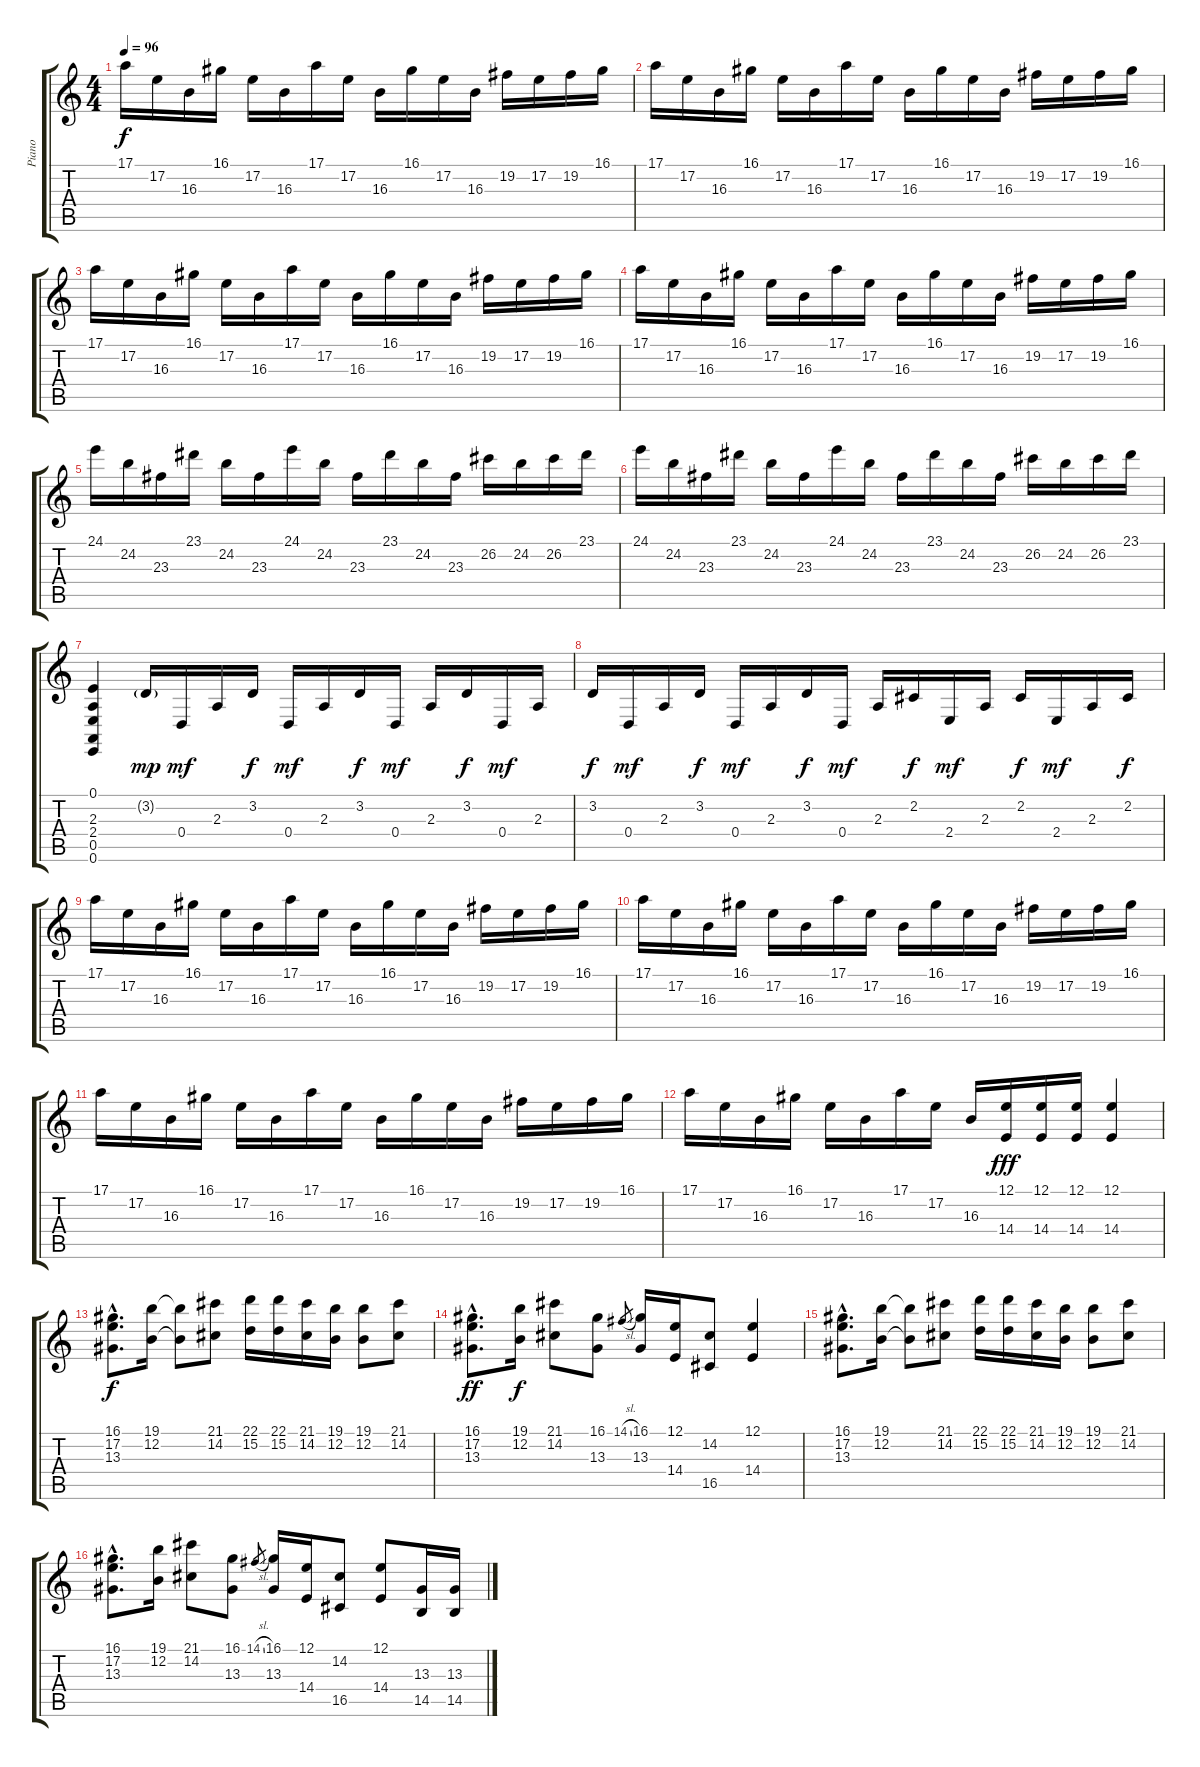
\track ("Piano" "Piano") {instrument acousticgrandpiano}
\staff {score tabs}
\tuning (E4 B3 G3 D3 A2 E2) {hide}
\ts (4 4)
\tempo 96
\clef g2
\ks c
17.1.16{dy f} 17.2.16 16.3.16 16.1.16 17.2.16 16.3.16 17.1.16 17.2.16 16.3.16 16.1.16 17.2.16 16.3.16 19.2.16 17.2.16 19.2.16 16.1.16 |
17.1.16 17.2.16 16.3.16 16.1.16 17.2.16 16.3.16 17.1.16 17.2.16 16.3.16 16.1.16 17.2.16 16.3.16 19.2.16 17.2.16 19.2.16 16.1.16 |
17.1.16 17.2.16 16.3.16 16.1.16 17.2.16 16.3.16 17.1.16 17.2.16 16.3.16 16.1.16 17.2.16 16.3.16 19.2.16 17.2.16 19.2.16 16.1.16 |
17.1.16 17.2.16 16.3.16 16.1.16 17.2.16 16.3.16 17.1.16 17.2.16 16.3.16 16.1.16 17.2.16 16.3.16 19.2.16 17.2.16 19.2.16 16.1.16 |
24.1.16 24.2.16 23.3.16 23.1.16 24.2.16 23.3.16 24.1.16 24.2.16 23.3.16 23.1.16 24.2.16 23.3.16 26.2.16 24.2.16 26.2.16 23.1.16 |
24.1.16 24.2.16 23.3.16 23.1.16 24.2.16 23.3.16 24.1.16 24.2.16 23.3.16 23.1.16 24.2.16 23.3.16 26.2.16 24.2.16 26.2.16 23.1.16 |
(0.1 2.3 2.4 0.5 0.6).4 3.2{g}.16{dy mp} 0.4.16{dy mf} 2.3.16 3.2.16{dy f} 0.4.16{dy mf} 2.3.16 3.2.16{dy f} 0.4.16{dy mf} 2.3.16 3.2.16{dy f} 0.4.16{dy mf} 2.3.16 |
3.2.16{dy f} 0.4.16{dy mf} 2.3.16 3.2.16{dy f} 0.4.16{dy mf} 2.3.16 3.2.16{dy f} 0.4.16{dy mf} 2.3.16 2.2.16{dy f} 2.4.16{dy mf} 2.3.16 2.2.16{dy f} 2.4.16{dy mf} 2.3.16 2.2.16{dy f} |
17.1.16 17.2.16 16.3.16 16.1.16 17.2.16 16.3.16 17.1.16 17.2.16 16.3.16 16.1.16 17.2.16 16.3.16 19.2.16 17.2.16 19.2.16 16.1.16 |
17.1.16 17.2.16 16.3.16 16.1.16 17.2.16 16.3.16 17.1.16 17.2.16 16.3.16 16.1.16 17.2.16 16.3.16 19.2.16 17.2.16 19.2.16 16.1.16 |
17.1.16 17.2.16 16.3.16 16.1.16 17.2.16 16.3.16 17.1.16 17.2.16 16.3.16 16.1.16 17.2.16 16.3.16 19.2.16 17.2.16 19.2.16 16.1.16 |
17.1.16 17.2.16 16.3.16 16.1.16 17.2.16 16.3.16 17.1.16 17.2.16 16.3.16 (12.1 14.4).16{dy fff} (12.1 14.4).16 (12.1 14.4).16 (12.1 14.4).4 |
(16.1 17.2{hac} 13.3{hac}).8{d dy f volume 16} (19.1 12.2).16 (19.1{t} 12.2{t}).8 (21.1 14.2).8 (22.1 15.2).16 (22.1 15.2).16 (21.1 14.2).16 (19.1 12.2).16 (19.1 12.2).8 (21.1 14.2).8 |
(16.1 17.2{hac} 13.3{hac}).8{d dy ff} (19.1 12.2).16{dy f} (21.1 14.2).8 (16.1 13.3).8 14.1{sl}.8{gr} (16.1 13.3).16 (12.1 14.4).16 (14.2 16.5).8 (12.1 14.4).4 |
(16.1 17.2{hac} 13.3{hac}).8{d} (19.1 12.2).16 (19.1{t} 12.2{t}).8 (21.1 14.2).8 (22.1 15.2).16 (22.1 15.2).16 (21.1 14.2).16 (19.1 12.2).16 (19.1 12.2).8 (21.1 14.2).8 |
(16.1 17.2{hac} 13.3{hac}).8{d} (19.1 12.2).16 (21.1 14.2).8 (16.1 13.3).8 14.1{sl}.8{gr} (16.1 13.3).16 (12.1 14.4).16 (14.2 16.5).8 (12.1 14.4).8 (13.3 14.5).16{volume 12} (13.3 14.5).16
